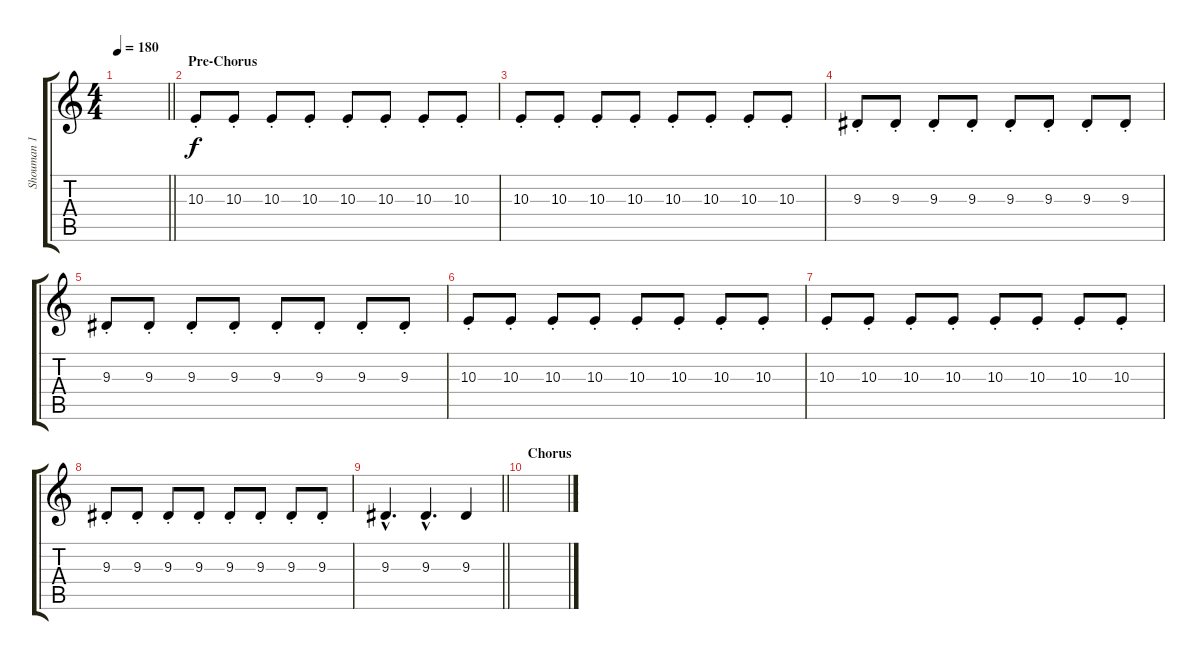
\track ("Shouman 1" "Shouman 1") {instrument lead2sawtooth}
\staff {score tabs}
\tuning (Eb4 Bb3 Gb3 Db3 Ab2 Db2) {hide}
\ts (4 4)
\tempo 180
\clef g2
\barLineRight lightlight
\ks c
|
\section ("" "Pre-Chorus")
10.3{st}.8{instrument drawbarorgan} 10.3{st}.8 10.3{st}.8 10.3{st}.8 10.3{st}.8 10.3{st}.8 10.3{st}.8 10.3{st}.8 |
10.3{st}.8 10.3{st}.8 10.3{st}.8 10.3{st}.8 10.3{st}.8 10.3{st}.8 10.3{st}.8 10.3{st}.8 |
9.3{st}.8 9.3{st}.8 9.3{st}.8 9.3{st}.8 9.3{st}.8 9.3{st}.8 9.3{st}.8 9.3{st}.8 |
9.3{st}.8 9.3{st}.8 9.3{st}.8 9.3{st}.8 9.3{st}.8 9.3{st}.8 9.3{st}.8 9.3{st}.8 |
10.3{st}.8{instrument drawbarorgan} 10.3{st}.8 10.3{st}.8 10.3{st}.8 10.3{st}.8 10.3{st}.8 10.3{st}.8 10.3{st}.8 |
10.3{st}.8 10.3{st}.8 10.3{st}.8 10.3{st}.8 10.3{st}.8 10.3{st}.8 10.3{st}.8 10.3{st}.8 |
9.3{st}.8 9.3{st}.8 9.3{st}.8 9.3{st}.8 9.3{st}.8 9.3{st}.8 9.3{st}.8 9.3{st}.8 |
\barLineRight lightlight
9.3{hac}.4{d} 9.3{hac}.4{d} 9.3.4 |
\section ("" "Chorus")
